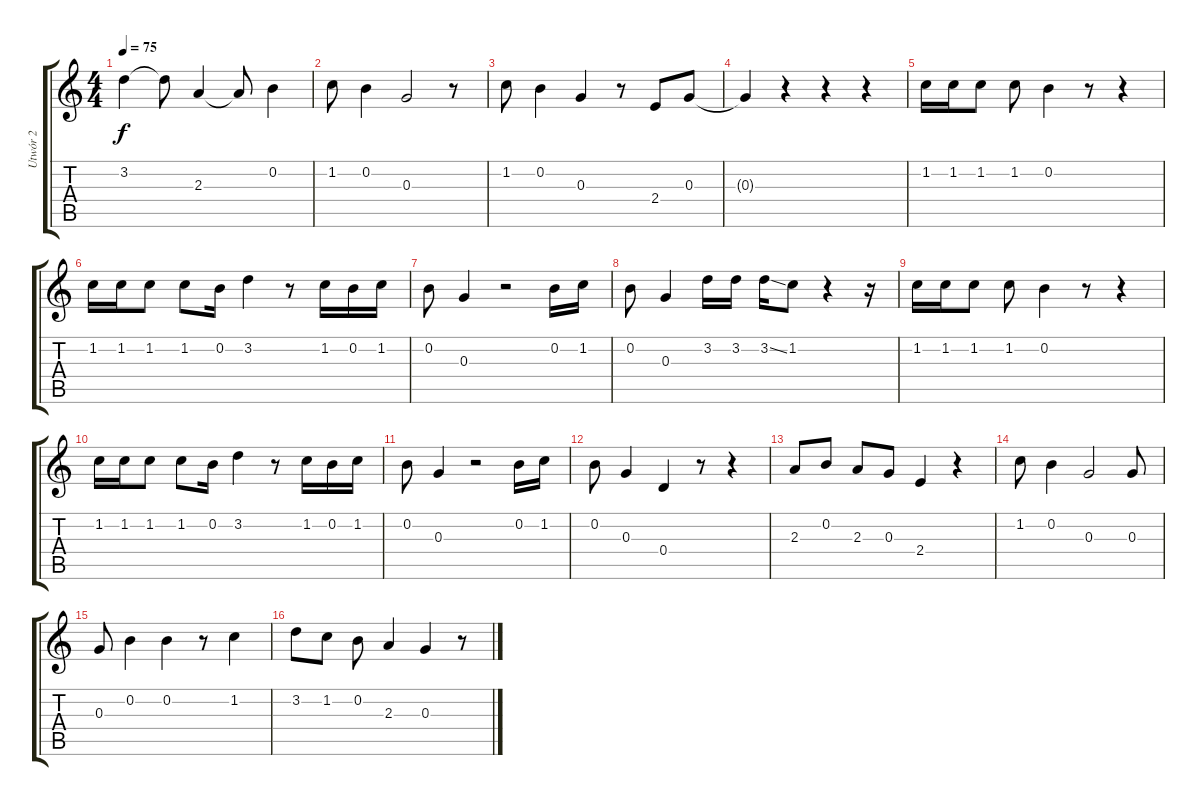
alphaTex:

\track ("Utwór 2" "Utwór 2") {instrument distortionguitar}
\staff {score tabs}
\tuning (E4 B3 G3 D3 A2 E2) {hide}
\ts (4 4)
\tempo 75
\clef g2
\ks c
3.2.4{dy f} 3.2{t}.8 2.3.4 2.3{t}.8 0.2.4 |
1.2.8 0.2.4 0.3.2 r.8 |
1.2.8 0.2.4 0.3.4 r.8 2.4.8 0.3.8 |
0.3{t}.4 r.4 r.4 r.4 |
1.2.16 1.2.16 1.2.8 1.2.8 0.2.4 r.8 r.4 |
1.2.16 1.2.16 1.2.8 1.2.8 0.2.16 3.2.4 r.8 1.2.16 0.2.16 1.2.16 |
0.2.8 0.3.4 r.2 0.2.16 1.2.16 |
0.2.8 0.3.4 3.2.16 3.2.16 3.2{ss}.16 1.2.8 r.4 r.16 |
1.2.16 1.2.16 1.2.8 1.2.8 0.2.4 r.8 r.4 |
1.2.16 1.2.16 1.2.8 1.2.8 0.2.16 3.2.4 r.8 1.2.16 0.2.16 1.2.16 |
0.2.8 0.3.4 r.2 0.2.16 1.2.16 |
0.2.8 0.3.4 0.4.4 r.8 r.4 |
2.3.8 0.2.8 2.3.8 0.3.8 2.4.4 r.4 |
1.2.8 0.2.4 0.3.2 0.3.8 |
0.3.8 0.2.4 0.2.4 r.8 1.2.4 |
3.2.8 1.2.8 0.2.8 2.3.4 0.3.4 r.8
